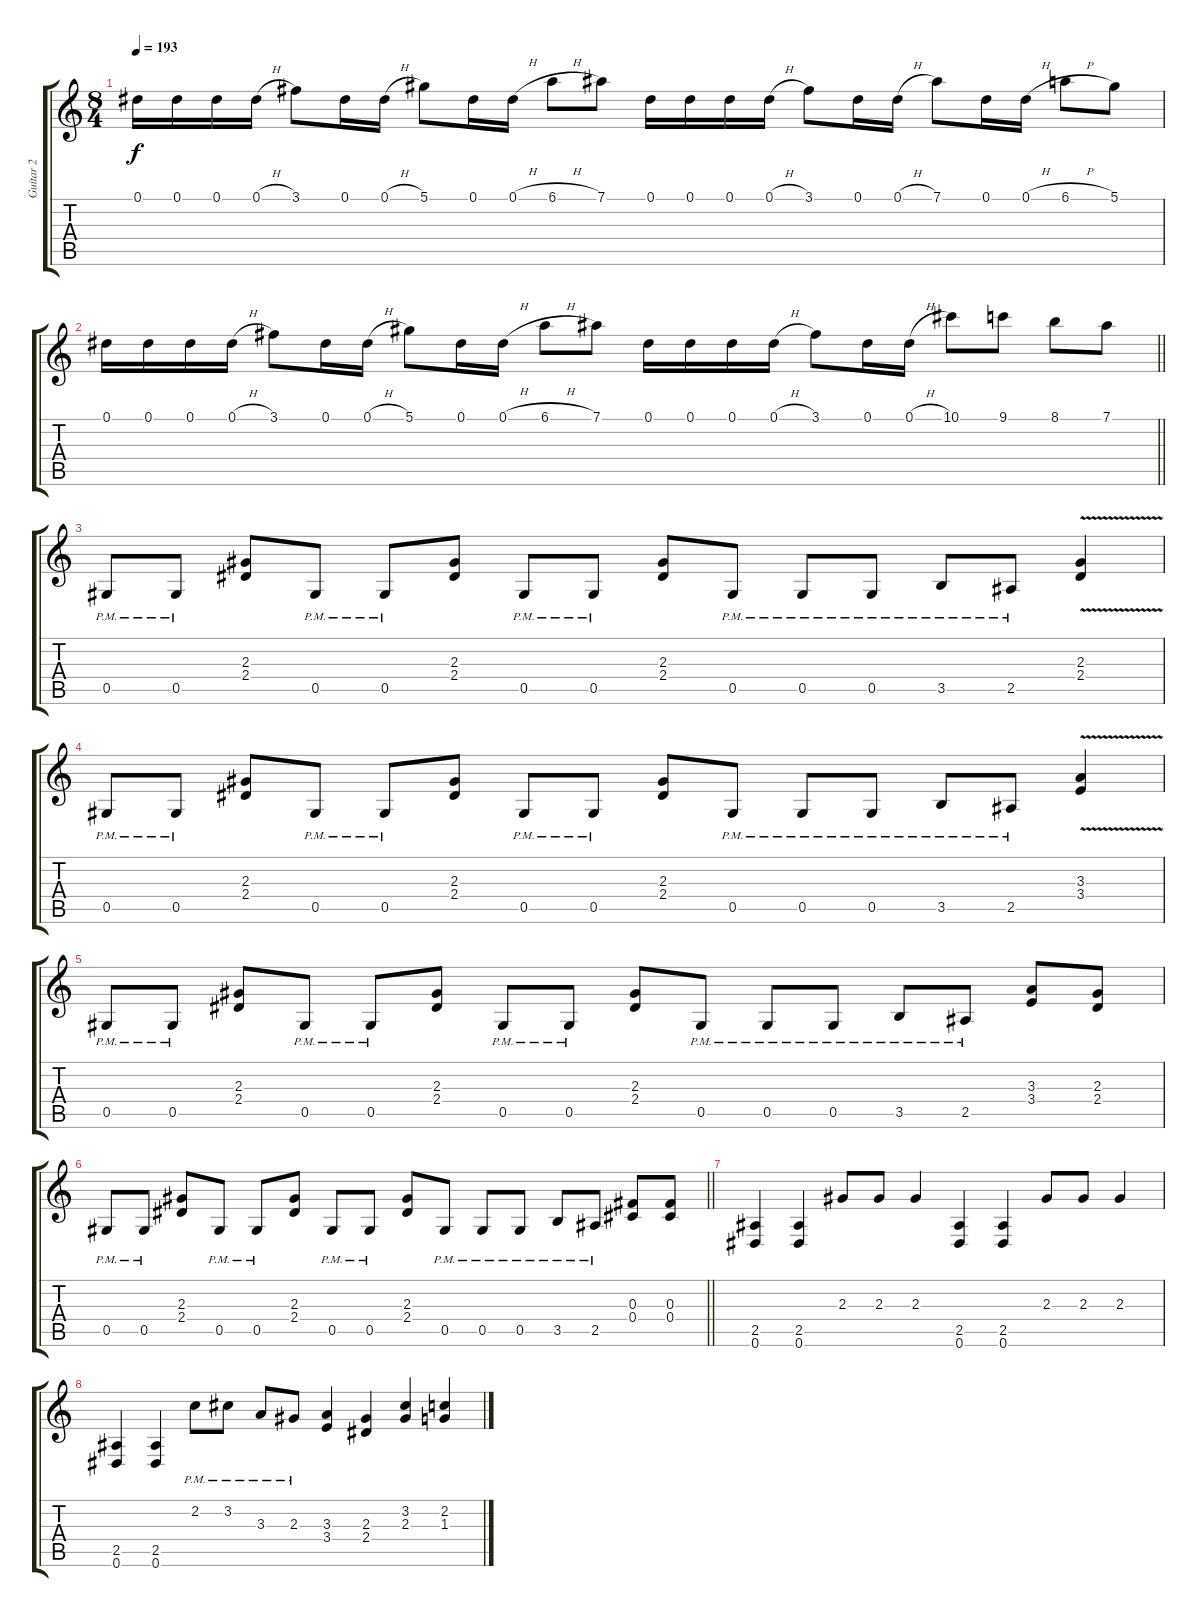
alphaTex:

\track ("Guitar 2" "Guitar 2") {instrument overdrivenguitar}
\staff {score tabs}
\tuning (Eb4 Bb3 Gb3 Db3 Ab2 Eb2) {hide}
\ts (8 4)
\tempo 193
\clef g2
\ks c
0.1.16{dy f} 0.1.16 0.1.16 0.1{h}.16 3.1.8 0.1.16 0.1{h}.16 5.1.8 0.1.16 0.1{h}.16 6.1{h}.8 7.1.8 0.1.16 0.1.16 0.1.16 0.1{h}.16 3.1.8 0.1.16 0.1{h}.16 7.1.8 0.1.16 0.1{h}.16 6.1{h}.8 5.1.8 |
\barLineRight lightlight
0.1.16 0.1.16 0.1.16 0.1{h}.16 3.1.8 0.1.16 0.1{h}.16 5.1.8 0.1.16 0.1{h}.16 6.1{h}.8 7.1.8 0.1.16 0.1.16 0.1.16 0.1{h}.16 3.1.8 0.1.16 0.1{h}.16 10.1.8 9.1.8 8.1.8 7.1.8 |
0.5{pm}.8 0.5{pm}.8 (2.3 2.4).8 0.5{pm}.8 0.5{pm}.8 (2.3 2.4).8 0.5{pm}.8 0.5{pm}.8 (2.3 2.4).8 0.5{pm}.8 0.5{pm}.8 0.5{pm}.8 3.5{pm}.8 2.5{pm}.8 (2.3{v} 2.4{v}).4 |
0.5{pm}.8 0.5{pm}.8 (2.3 2.4).8 0.5{pm}.8 0.5{pm}.8 (2.3 2.4).8 0.5{pm}.8 0.5{pm}.8 (2.3 2.4).8 0.5{pm}.8 0.5{pm}.8 0.5{pm}.8 3.5{pm}.8 2.5{pm}.8 (3.3{v} 3.4{v}).4 |
0.5{pm}.8 0.5{pm}.8 (2.3 2.4).8 0.5{pm}.8 0.5{pm}.8 (2.3 2.4).8 0.5{pm}.8 0.5{pm}.8 (2.3 2.4).8 0.5{pm}.8 0.5{pm}.8 0.5{pm}.8 3.5{pm}.8 2.5{pm}.8 (3.3 3.4).8 (2.3 2.4).8 |
\barLineRight lightlight
0.5{pm}.8 0.5{pm}.8 (2.3 2.4).8 0.5{pm}.8 0.5{pm}.8 (2.3 2.4).8 0.5{pm}.8 0.5{pm}.8 (2.3 2.4).8 0.5{pm}.8 0.5{pm}.8 0.5{pm}.8 3.5{pm}.8 2.5{pm}.8 (0.3 0.4).8 (0.3 0.4).8 |
(2.5 0.6).4 (2.5 0.6).4 2.3.8 2.3.8 2.3.4 (2.5 0.6).4 (2.5 0.6).4 2.3.8 2.3.8 2.3.4 |
(2.5 0.6).4 (2.5 0.6).4 2.2{pm}.8 3.2{pm}.8 3.3{pm}.8 2.3{pm}.8 (3.3 3.4).4 (2.3 2.4).4 (3.2 2.3).4 (2.2 1.3).4
